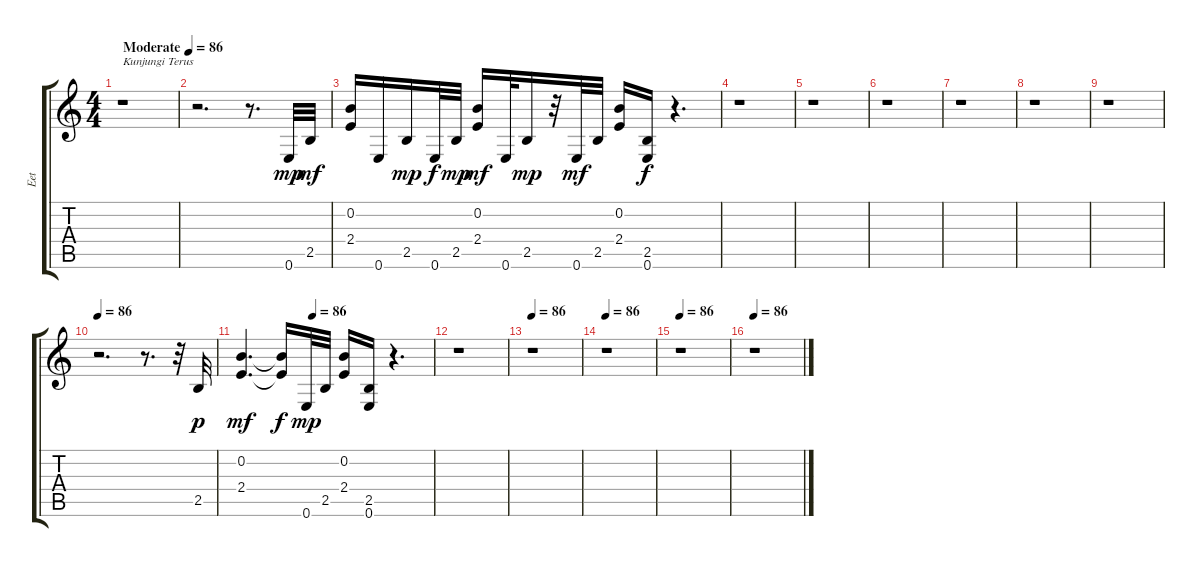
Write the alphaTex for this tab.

\track ("Eet" "Eet") {instrument overdrivenguitar}
\staff {score tabs}
\tuning (E4 B3 G3 D3 A2 E2) {hide}
\ts (4 4)
\tempo (86 "Moderate")
\clef g2
\ks c
r.1{txt "Kunjungi Terus" dy mp instrument overdrivenguitar} |
r.2{d} r.8{d} 0.6.32 2.5.32{dy mf} |
(0.2 2.4).16 0.6.16 2.5.16{dy mp} 0.6.32{dy f} 2.5.32{dy mp} (0.2 2.4).16{dy mf} 0.6.32 2.5.16{dy mp} r.32 0.6.32{dy mf} 2.5.32 (0.2 2.4).16 (2.5 0.6).16{dy f} r.4{d} |
r.1 |
r.1 |
r.1 |
r.1 |
r.1 |
r.1 |
\tempo 86
r.2{d} r.8{d} r.32 2.5.32{dy p} |
\tempo (86 0.375)
(0.2 2.4).4{d dy mf} (0.2{t} 2.4{t}).16{dy f} 0.6.32{dy mp} 2.5.32 (0.2 2.4).16 (2.5 0.6).16 r.4{d} |
r.1 |
\tempo 86
r.1 |
\tempo 86
r.1 |
\tempo 86
r.1 |
\tempo 86
r.1
